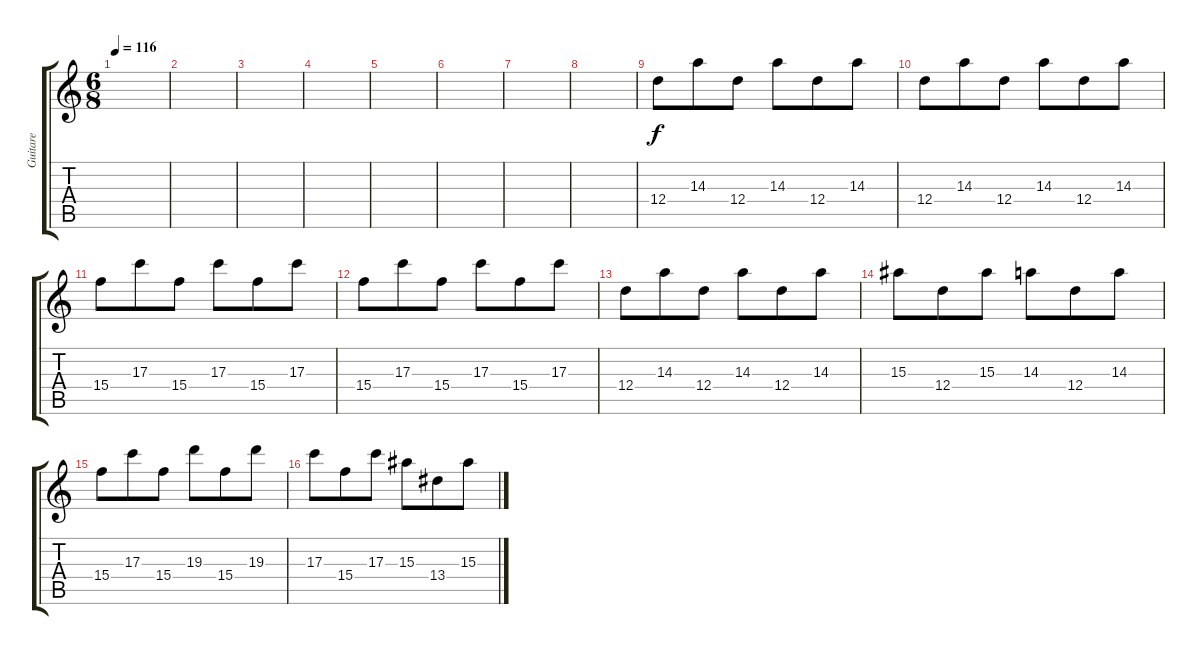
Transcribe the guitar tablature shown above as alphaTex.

\track ("Guitare" "Guitare") {instrument electricguitarclean}
\staff {score tabs}
\tuning (E4 B3 G3 D3 A2 E2) {hide}
\ts (6 8)
\tempo 116
\clef g2
\ks c
|
|
|
|
|
|
|
|
12.4.8 14.3.8 12.4.8 14.3.8 12.4.8 14.3.8 |
12.4.8 14.3.8 12.4.8 14.3.8 12.4.8 14.3.8 |
15.4.8 17.3.8 15.4.8 17.3.8 15.4.8 17.3.8 |
15.4.8 17.3.8 15.4.8 17.3.8 15.4.8 17.3.8 |
12.4.8 14.3.8 12.4.8 14.3.8 12.4.8 14.3.8 |
15.3.8 12.4.8 15.3.8 14.3.8 12.4.8 14.3.8 |
15.4.8 17.3.8 15.4.8 19.3.8 15.4.8 19.3.8 |
17.3.8 15.4.8 17.3.8 15.3.8 13.4.8 15.3.8
